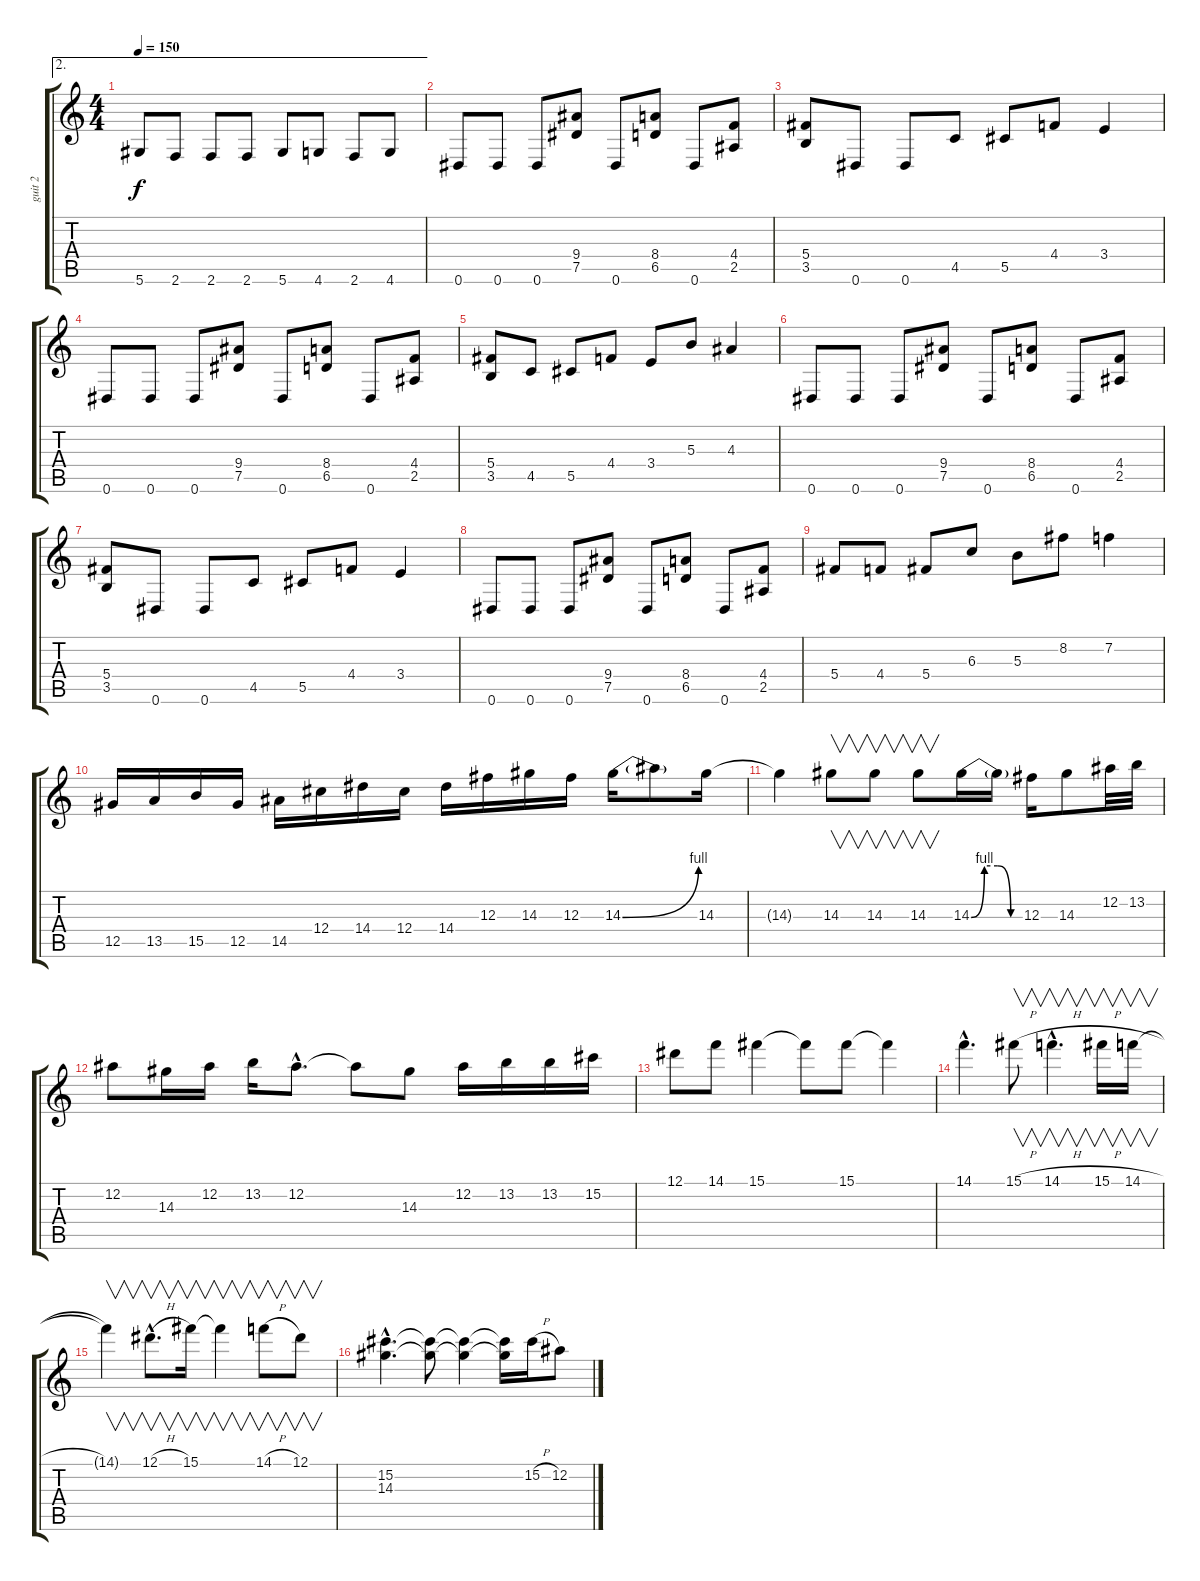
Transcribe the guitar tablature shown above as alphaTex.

\track ("guit 2" "guit 2") {instrument distortionguitar}
\staff {score tabs}
\tuning (Eb4 Bb3 Gb3 Db3 Ab2 Eb2) {hide}
\ae 2
\ts (4 4)
\tempo 150
\clef g2
\ks c
5.6.8{dy f} 2.6.8 2.6.8 2.6.8 5.6.8 4.6.8 2.6.8 4.6.8 |
0.6.8 0.6.8 0.6.8 (9.4 7.5).8 0.6.8 (8.4 6.5).8 0.6.8 (4.4 2.5).8 |
(5.4 3.5).8 0.6.8 0.6.8 4.5.8 5.5.8 4.4.8 3.4.4 |
0.6.8 0.6.8 0.6.8 (9.4 7.5).8 0.6.8 (8.4 6.5).8 0.6.8 (4.4 2.5).8 |
(5.4 3.5).8 4.5.8 5.5.8 4.4.8 3.4.8 5.3.8 4.3.4 |
0.6.8 0.6.8 0.6.8 (9.4 7.5).8 0.6.8 (8.4 6.5).8 0.6.8 (4.4 2.5).8 |
(5.4 3.5).8 0.6.8 0.6.8 4.5.8 5.5.8 4.4.8 3.4.4 |
0.6.8 0.6.8 0.6.8 (9.4 7.5).8 0.6.8 (8.4 6.5).8 0.6.8 (4.4 2.5).8 |
5.4.8 4.4.8 5.4.8 6.3.8 5.3.8 8.2.8 7.2.4 |
12.5.16 13.5.16 15.5.16 12.5.16 14.5.16 12.4.16 14.4.16 12.4.16 14.4.16 12.3.16 14.3.16 12.3.16 14.3{be (bend 0 0 60 4)}.16 14.3{t}.8 14.3.16 |
14.3{t}.4 14.3.8{v} 14.3.8{v} 14.3.8{v} 14.3{be (custom 0 0 15 4 30 4 45 0 60 0)}.16 14.3{t}.16 12.3.16 14.3.8 12.2.32 13.2.32 |
12.2.8 14.3.16 12.2.16 13.2.16 12.2{hac}.8{d} 12.2{t}.8 14.3.8 12.2.16 13.2.16 13.2.16 15.2.16 |
12.1.8 14.1.8 15.1.4 15.1{t}.8 15.1.8 15.1{t}.4 |
14.1{hac}.4{d} 15.1{h}.8{v} 14.1{h hac}.4{v d} 15.1{h}.16{v} 14.1{h}.16{v} |
14.1{t}.4{v} 12.1{h hac}.8{v d} 15.1.16{v} 15.1{t}.4{v} 14.1{h}.8{v} 12.1.8{v} |
(15.2{hac} 14.3{hac}).4{d} (15.2{t} 14.3{t}).8 (15.2{t} 14.3{t}).4 (15.2{t} 14.3{t}).16 15.2{h}.16 12.2.8
